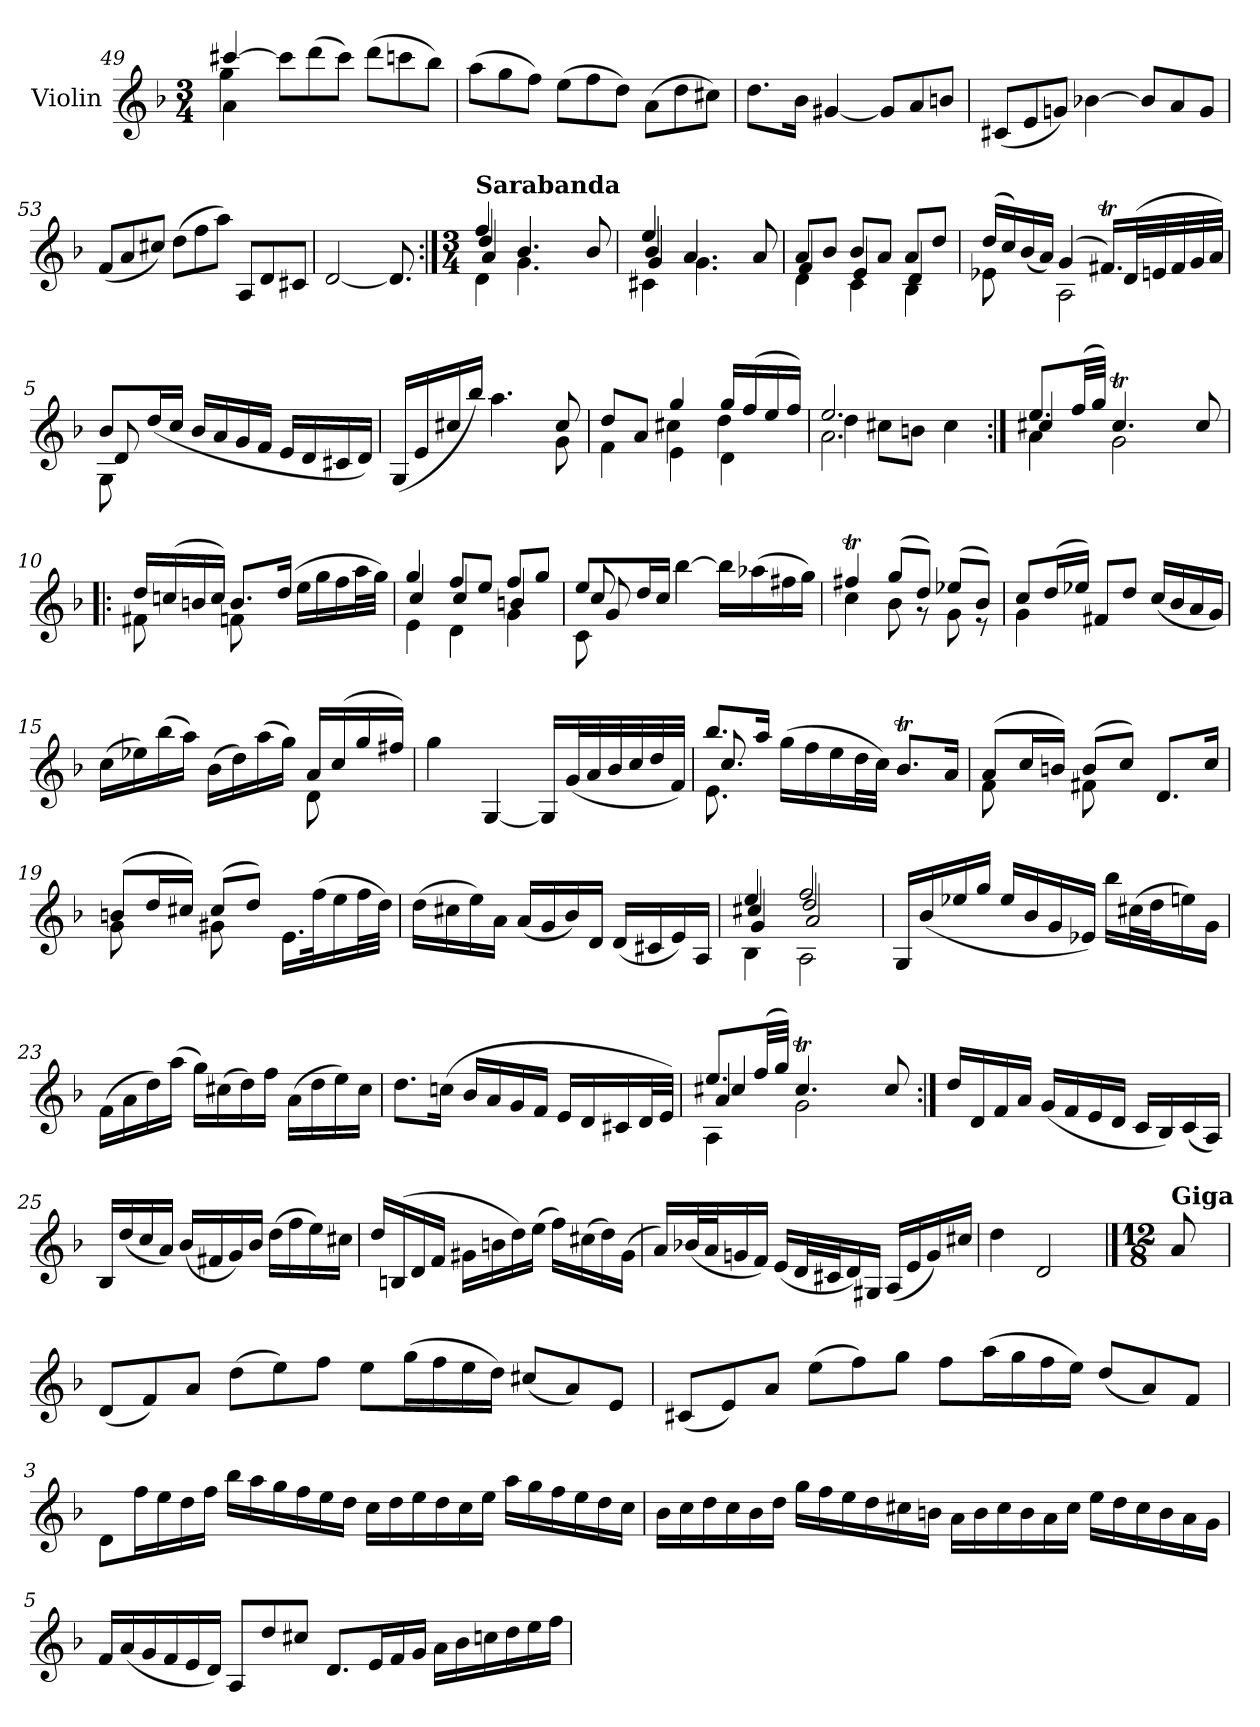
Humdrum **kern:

**kern
*part1
*staff1
*I"Violin
*I'Vln.
*clefG2
*k[b-]
*M3/4
=49
*^
*	*^
[4ccc#X/	4a\	4gg\
*Xtuplet	*	*
12ccc#\L]	4ryy	4ryy
(>12ddd\	.	.
12ccc#\J)	.	.
(>12ddd\L	4ryy	4ryy
12cccn\	.	.
12bb-\J)	.	.
*v	*v	*v
!!LO:LB:g=z
=50
(>12aa\L
12gg\
12ff\J)
(>12ee\L
12ff\
12dd\J)
(>12a\L
12dd\
12cc#X\J)
=51
8.dd\L
16b-\Jk
[4g#X/
12g#/L]
12a/
12bn/J
=52
(<12c#X/L
12e/
12gn/J)
[4b-X\
12b-/L]
12a/
12g/J
=53
(<12f/L
12a/
12cc#X/J)
(>12dd\L
12ff\
12aa\J)
12A/L
12d/
12c#X/J
=54
[2d/
8.d/]
!!LO:LB:g=z
=1:|!
*M3/4
*^
*	*^
*	*	*^
!LO:TX:a:B:t=Sarabanda	!	!	!
4ff/	4d\	4dd/	4a/
4.b-/	4.g\	4ryy	4ryy
.	.	4ryy	4ryy
8b-/	8ryy	.	.
=2	=2	=2	=2
4ee/	4c#X\	4b-/	4g/
4.a/	4.g\	4ryy	4ryy
.	.	4ryy	4ryy
8a/	8ryy	.	.
*	*	*v	*v
=3	=3	=3
8a/L	4d\	4f/
8b-/J	.	.
8b-/L	4c\	4e/
8a/J	.	.
8a/L	4B-\	4d/
8dd/J	.	.
*	*v	*v
=4	=4
(>16dd/LL	8e-X\
16cc/)	.
(>16b-/	8ryy
16a/JJ)	.
(>4g/	2A\
16.f#Xt/LL)	.
(>32d/L	.
32en/	.
32f#/	.
32g/	.
32a/JJJ)	.
=5	=5
*	*^
8b-/L	8G\	8d/
(<16dd/L	8ryy	8ryy
16cc/JJ	.	.
16b-/LL	4ryy	4ryy
16a/	.	.
16g/	.	.
16f/JJ	.	.
16e/LL	4ryy	4ryy
16d/	.	.
16c#X/	.	.
16d/JJ)	.	.
*	*v	*v
!!LO:LB:g=z
=6	=6
(<16G/LL	4ryy
16e/	.
16cc#X/	.
16bb-/JJ)	.
4.aa\	4.ryy
8cc#/	8g\
=7	=7
*	*^
8dd/L	4f\	4ryy
8a/J	.	.
4gg/	4e\	4cc#X\
16gg/LL	4d\	4dd\
(>16ff/	.	.
16ee/	.	.
16ff/JJ)	.	.
=8	=8	=8
2.ee/	2.a\	4dd\
.	.	8cc#X\L
.	.	8bn\J
.	.	4cc#\
=9:|!	=9:|!	=9:|!
8.ee/L	4a\	4cc#X/
(>32ff/LL	.	.
32gg/JJJ)	.	.
4.cc#t/	2g\	4ryy
.	.	4ryy
8cc#/	.	.
*	*v	*v
=10!|:	=10!|:
16dd/LL	8f#X\
(>16ccn/	.
16bn/	8ryy
16cc/JJ)	.
8.b/L	8fn\
.	8ryy
(>16dd/Jk	.
16ee\LL	4ryy
16gg\	.
16ff\	.
32aa\L	.
32gg\JJJ)	.
!!LO:LB:g=z	!!
=11	=11
*	*^
4gg/	4e\	4cc/
8ff/L	4d\	4cc/
8ee/J	.	.
8ff/L	4g\	4bn/
8gg/J	.	.
=12	=12	=12
*	*	*^
8ee/L	8c\	8cc/	8g/
16dd/L	8ryy	8ryy	8ryy
16cc/JJ	.	.	.
[4bb-\	4ryy	4ryy	4ryy
16bb-\LL]	4ryy	4ryy	4ryy
(>16aa-X\	.	.	.
16ff#X\	.	.	.
16gg\JJ)	.	.	.
*	*v	*v	*v
=13	=13
4ff#Xt/	4cc\
(>8gg/L	8b-\
8dd/J)	8r
(>8ee-X/L	8g\
8b-/J)	8r
=14	=14
8cc/L	4g\
(>16dd/L	.
16ee-X/JJ)	.
8f#X/L	4ryy
8dd/J	.
(<16cc/LL	4ryy
16b-/	.
16a/	.
16g/JJ)	.
!!LO:LB:g=z	!!
=15	=15
(>16cc\LL	2ryy
16ee-X\)	.
(>16bb-\	.
16aa\JJ)	.
(>16b-\LL	.
16dd\)	.
(>16aa\	.
16gg\JJ)	.
16a/LL	8d\
(>16cc/	.
16gg/	8ryy
16ff#X/JJ)	.
*v	*v
=16
4gg\
[4G/
16G/LL]
(<32g/L
32a/
32b-/
32cc/
32dd/
32f/JJJ)
=17
*^
*	*^
8.bb-/L	8.e\	8.cc/
16aa/Jk	16ryy	16ryy
(>16gg\LL	4ryy	4ryy
16ff\	.	.
16ee\	.	.
32dd\L	.	.
32cc\JJJ)	.	.
8.b-T/L	4ryy	4ryy
16a/Jk	.	.
*	*v	*v
=18	=18
(>8a/L	8f\
16cc/L	8ryy
16bn/JJ)	.
(>8b/L	8f#X\
8cc/J)	8ryy
8.d/L	4ryy
16cc/Jk	.
!!LO:LB:g=z	!!
=19	=19
(>8bn/L	8g\
16dd/L	8ryy
16cc#X/JJ)	.
(>8cc#/L	8g#X\
8dd/J)	8ryy
16.e\LL	4ryy
(>32ff\K	.
16ee\	.
32ff\L	.
32dd\JJJ)	.
*v	*v
=20
(>16dd\LL
16cc#X\
16ee\)
16a\JJ
(<16a/LL
16g/
16b-/)
16d/JJ
(<16d/LL
16c#X/
16e/)
16A/JJ
=21
*^
*	*^
*	*	*^
4ee/	4B-\	4cc#X/	4g/
2ff/	2A\	2dd/	2a/
*v	*v	*v	*v
=22
16G/LL
(<16b-/
16ee-X/
16gg/JJ
16ee-/LL
16b-/
16g/
16e-X/JJ)
16bb-\LL
(>32cc#X\L
32dd\J
16een\)
16g\JJ
!!LO:LB:g=z
=23
(>16f\LL
16a\
16dd\)
(>16aa\JJ
16gg\LL)
(>16cc#X\
16dd\)
16ff\JJ
(>16a\LL
16dd\
16ee\)
16cc#\JJ
=24
8.dd\L
(>16ccn\Jk
16b-/LL
16a/
16g/
16f/JJ
16e/LL
16d/
16c#X/
32d/L
32e/JJJ)
=24X1
*^
*	*^
*	*	*^
8.ee/L	4a/	4cc#X/	4A\
(>32ff/LL	.	.	.
32gg/JJJ)	.	.	.
4.cc#t/	2g\	4ryy	2ryy
.	.	4ryy	.
8cc#/	.	.	.
*v	*v	*v	*v
=24X2:|!
16dd/LL
16d/
16f/
16a/JJ
(<16g/LL
16f/
16e/
16d/JJ
16c/LL
16B-/)
(<16c/
16A/JJ)
!!LO:LB:g=z
=25
16B-/LL
(<16dd/
16cc/
16a/JJ)
(<16b-/LL
16f#X/
16g/)
16b-/JJ
(>16dd\LL
16ff\
16ee\)
16cc#X\JJ
=26
16dd/LL
(>16Bn/
16d/
16f/JJ
16g#X\LL
16bn\
16dd\)
(>16ee\JJ
16ff\LL)
(>16cc#X\
16dd\)
(>16g#\JJ
=27
16a/LL)
(<32b-X/L
32a/J
16gn/
16f/JJ)
(<16e/LL
32d/L
32c#X/J
16d/)
16G#X/JJ
(<16A/LL
16e/
16g/)
16cc#X/JJ
=28
4dd\
2d/
!!LO:PB:g=z
==
*M12/8
!LO:TX:a:B:t=Giga
8a/
=1
(<8d/L
8f/)
8a/J
(>8dd\L
8ee\)
8ff\J
8ee\L
(>16gg\L
16ff\
16ee\
16dd\JJ)
(<8cc#X/L
8a/)
8e/J
=2
(<8c#X/L
8e/)
8a/J
(>8ee\L
8ff\)
8gg\J
8ff\L
(>16aa\L
16gg\
16ff\
16ee\JJ)
(<8dd/L
8a/)
8f/J
!!LO:LB:g=z
=3
8d\L
16ff\L
16ee\
16dd\
16ff\JJ
16bb-\LL
16aa\
16gg\
16ff\
16ee\
16dd\JJ
16cc\LL
16dd\
16ee\
16dd\
16cc\
16ee\JJ
16aa\LL
16gg\
16ff\
16ee\
16dd\
16cc\JJ
=4
16b-\LL
16cc\
16dd\
16cc\
16b-\
16dd\JJ
16gg\LL
16ff\
16ee\
16dd\
16cc#X\
16bn\JJ
16a\LL
16b\
16cc#\
16b\
16a\
16cc#\JJ
16ee\LL
16dd\
16cc#\
16b\
16a\
16g\JJ
!!LO:LB:g=z
=5
16f/LL
(<16a/
16g/
16f/
16e/
16d/JJ)
8A/L
8dd/
8cc#X/J
8.d/L
16e/L
16f/
16g/JJ
16a\LL
16b-\
16ccn\
16dd\
16ee\
16ff\JJ
=
*-
